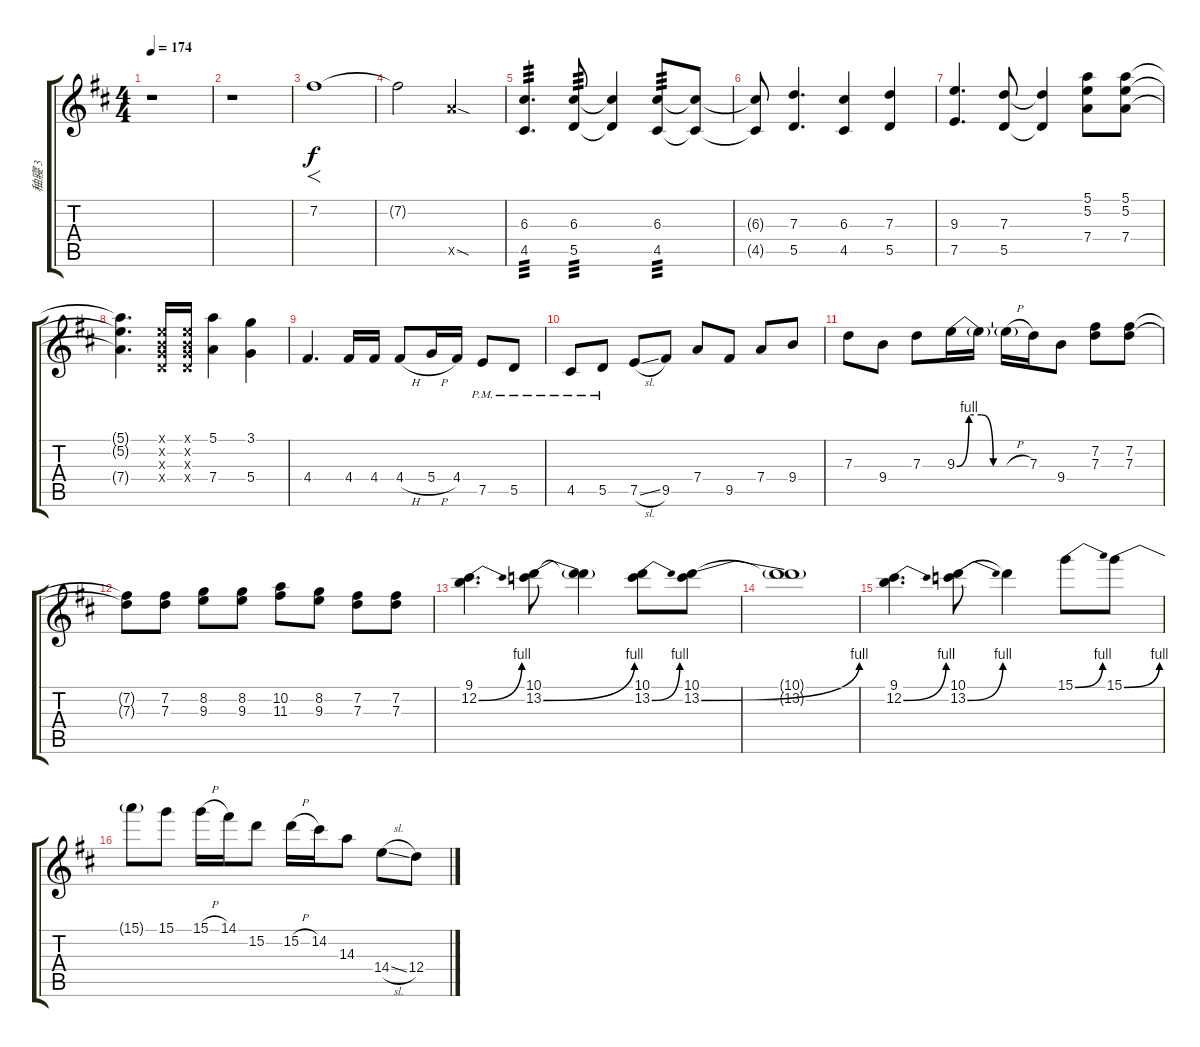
\track ("秞寢 3" "秞寢 3") {instrument distortionguitar}
\staff {score tabs}
\tuning (E4 B3 G3 D3 A2 E2) {hide}
\ts (4 4)
\tempo 174
\clef g2
\ks d
r.1{dy f} |
r.1 |
7.2.1{f volume 16} |
7.2{t}.2 12.5{sod x}.2 |
(6.3 4.5).4{d tp 3} (6.3 5.5).8{tp 3} (6.3{t} 5.5{t}).4 (6.3 4.5).8{tp 3} (6.3{t} 4.5{t}).8 |
(6.3{t} 4.5{t}).8 (7.3 5.5).4{d} (6.3 4.5).4 (7.3 5.5).4 |
(9.3 7.5).4{d} (7.3 5.5).8 (7.3{t} 5.5{t}).4 (5.1 5.2 7.4).8 (5.1 5.2 7.4).8 |
(5.1{t} 5.2{t} 7.4{t}).4{d} (0.1{x} 0.2{x} 0.3{x} 0.4{x}).16 (0.1{x} 0.2{x} 0.3{x} 0.4{x}).16 (5.1 7.4).4 (3.1 5.4).4 |
4.4.4{d} 4.4.16 4.4.16 4.4{h}.8 5.4{h}.16 4.4.16 7.5{pm}.8 5.5{pm}.8 |
4.5{pm}.8 5.5{pm}.8 7.5{sl}.8 9.5.8 7.4.8 9.5.8 7.4.8 9.4.8 |
7.3.8 9.4.8 7.3.8 9.3{be (custom 0 0 10 4 20 4 30 0 60 0)}.16 9.3{t}.16 9.3{h t}.16 7.3.16 9.4.8 (7.2 7.3).8 (7.2 7.3).8 |
(7.2{t} 7.3{t}).8 (7.2 7.3).8 (8.2 9.3).8 (8.2 9.3).8 (10.2 11.3).8 (8.2 9.3).8 (7.2 7.3).8 (7.2 7.3).8 |
(9.1 12.2{be (bend 0 0 60 4)}).4{d} (10.1 13.2{be (bend 0 0 60 4)}).8 (10.1{t} 13.2{t}).4 (10.1 13.2{be (bend 0 0 60 4)}).8 (10.1 13.2{be (bend 0 0 60 4)}).8 |
(10.1{t} 13.2{t}).1 |
(9.1 12.2{be (bend 0 0 60 4)}).4{d} (10.1 13.2{be (bend 0 0 60 4)}).8 10.1{t}.4 15.1{be (bend 0 0 60 4)}.8 15.1{be (bend 0 0 60 4)}.8 |
15.1{t}.8 15.1.8 15.1{h}.16 14.1.16 15.2.8 15.2{h}.16 14.2.16 14.3.8 14.4{sl}.8 12.4.8
